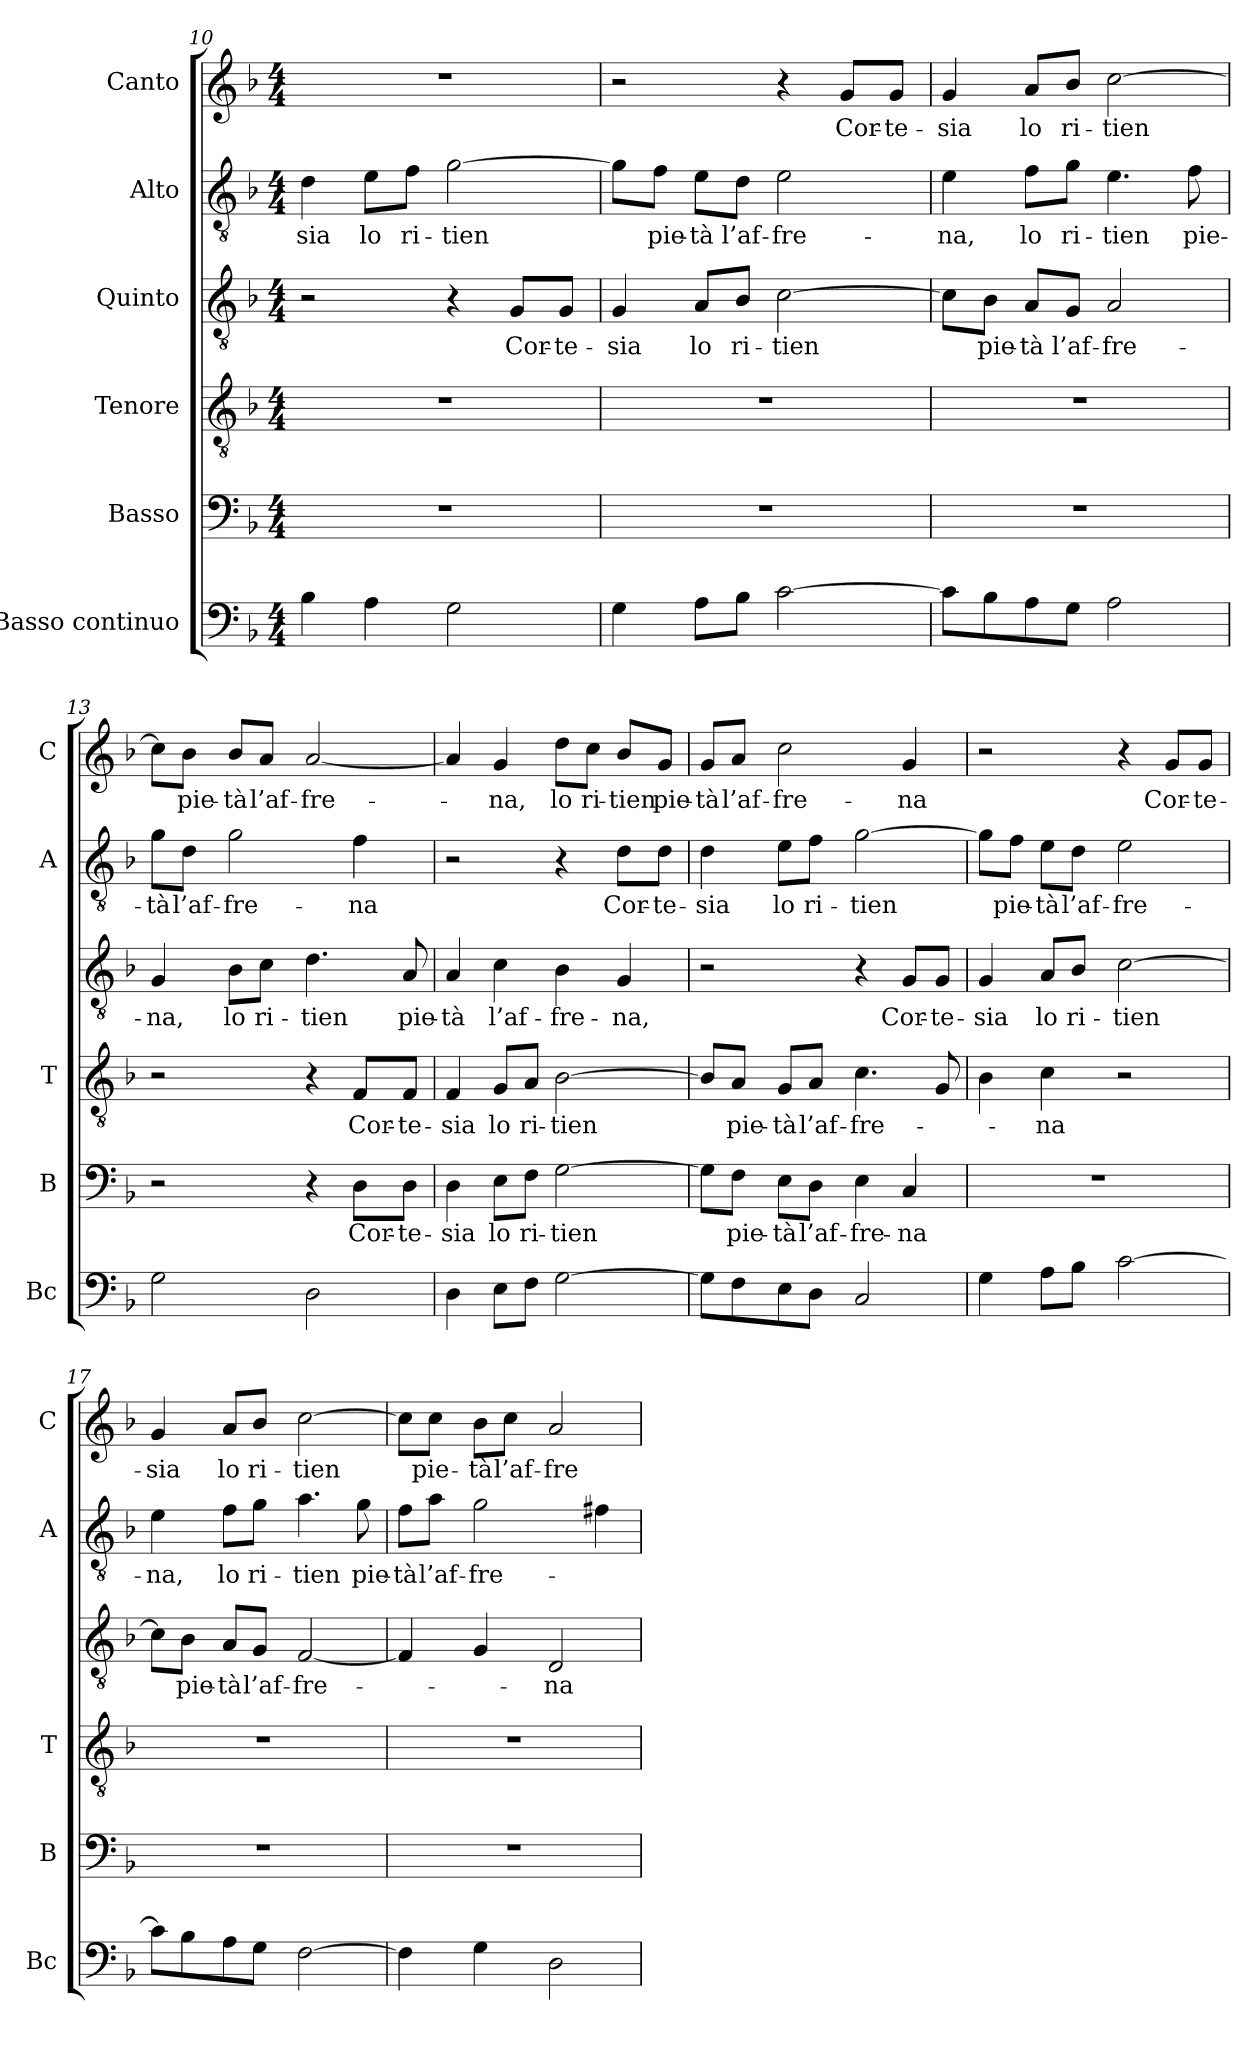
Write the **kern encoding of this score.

**kern	**kern	**text	**kern	**text	**kern	**text	**kern	**text	**kern	**text
*part6	*part5	*part5	*part4	*part4	*part3	*part3	*part2	*part2	*part1	*part1
*staff6	*staff5	*staff5	*staff4	*staff4	*staff3	*staff3	*staff2	*staff2	*staff1	*staff1
*I"Basso continuo	*I"Basso	*	*I"Tenore	*	*I"Quinto	*	*I"Alto	*	*I"Canto	*
*I'Bc	*I'B	*	*I'T	*	*	*	*I'A	*	*I'C	*
*clefF4	*clefF4	*	*clefGv2	*	*clefGv2	*	*clefGv2	*	*clefG2	*
*k[b-]	*k[b-]	*	*k[b-]	*	*k[b-]	*	*k[b-]	*	*k[b-]	*
*F:	*F:	*	*F:	*	*F:	*	*F:	*	*F:	*
*M4/4	*M4/4	*	*M4/4	*	*M4/4	*	*M4/4	*	*M4/4	*
=10	=10	=10	=10	=10	=10	=10	=10	=10	=10	=10
4B-	1r	.	1r	.	2r	.	4d	-sia	1r	.
4A	.	.	.	.	.	.	8e\L	lo	.	.
.	.	.	.	.	.	.	8f\J	ri-	.	.
2G	.	.	.	.	4r	.	[2g	-tien	.	.
.	.	.	.	.	8G/L	Cor-	.	.	.	.
.	.	.	.	.	8G/J	-te-	.	.	.	.
=11	=11	=11	=11	=11	=11	=11	=11	=11	=11	=11
4G	1r	.	1r	.	4G	-sia	8g\L]	.	2r	.
.	.	.	.	.	.	.	8f\J	pie-	.	.
8AL	.	.	.	.	8A/L	lo	8e\L	-tà	.	.
8B-J	.	.	.	.	8B-/J	ri-	8d\J	l’af-	.	.
[2c	.	.	.	.	[2c	-tien	2e	-fre-	4r	.
.	.	.	.	.	.	.	.	.	8g/L	Cor-
.	.	.	.	.	.	.	.	.	8g/J	-te-
=12	=12	=12	=12	=12	=12	=12	=12	=12	=12	=12
8cL]	1r	.	1r	.	8c\L]	.	4e	-na,	4g	-sia
8B-	.	.	.	.	8B-\J	pie-	.	.	.	.
8A	.	.	.	.	8A/L	-tà	8f\L	lo	8a/L	lo
8GJ	.	.	.	.	8G/J	l’af-	8g\J	ri-	8b-/J	ri-
2A	.	.	.	.	2A	-fre-	4.e	-tien	[2cc	-tien
.	.	.	.	.	.	.	8f	pie-	.	.
=13	=13	=13	=13	=13	=13	=13	=13	=13	=13	=13
2G	2r	.	2r	.	4G	-na,	8g\L	-tà	8cc\L]	.
.	.	.	.	.	.	.	8d\J	l’af-	8b-\J	pie-
.	.	.	.	.	8B-\L	lo	2g	-fre-	8b-/L	-tà
.	.	.	.	.	8c\J	ri-	.	.	8a/J	l’af-
2D	4r	.	4r	.	4.d	-tien	.	.	[2a	-fre-
.	8D\L	Cor-	8F/L	Cor-	.	.	4f	-na	.	.
.	8D\J	-te-	8F/J	-te-	8A	pie-	.	.	.	.
=14	=14	=14	=14	=14	=14	=14	=14	=14	=14	=14
4D	4D	-sia	4F	-sia	4A	-tà	2r	.	4a]	.
8EL	8E\L	lo	8G/L	lo	4c	l’af-	.	.	4g	-na,
8FJ	8F\J	ri-	8A/J	ri-	.	.	.	.	.	.
[2G	[2G	-tien	[2B-	-tien	4B-	-fre-	4r	.	8dd\L	lo
.	.	.	.	.	.	.	.	.	8cc\J	ri-
.	.	.	.	.	4G	-na,	8d\L	Cor-	8b-/L	-tien
.	.	.	.	.	.	.	8d\J	-te-	8g/J	pie-
=15	=15	=15	=15	=15	=15	=15	=15	=15	=15	=15
8GL]	8G\L]	.	8B-/L]	.	2r	.	4d	-sia	8g/L	-tà
8F	8F\J	pie-	8A/J	pie-	.	.	.	.	8a/J	l’af-
8E	8E\L	-tà	8G/L	-tà	.	.	8e\L	lo	2cc	-fre-
8DJ	8D\J	l’af-	8A/J	l’af-	.	.	8f\J	ri-	.	.
2C	4E	-fre-	4.c	-fre-	4r	.	[2g	-tien	.	.
.	4C	-na	.	.	8G/L	Cor-	.	.	4g	-na
.	.	.	8G	.	8G/J	-te-	.	.	.	.
=16	=16	=16	=16	=16	=16	=16	=16	=16	=16	=16
4G	1r	.	4B-	.	4G	-sia	8g\L]	.	2r	.
.	.	.	.	.	.	.	8f\J	pie-	.	.
8AL	.	.	4c	-na	8A/L	lo	8e\L	-tà	.	.
8B-J	.	.	.	.	8B-/J	ri-	8d\J	l’af-	.	.
[2c	.	.	2r	.	[2c	-tien	2e	-fre-	4r	.
.	.	.	.	.	.	.	.	.	8g/L	Cor-
.	.	.	.	.	.	.	.	.	8g/J	-te-
=17	=17	=17	=17	=17	=17	=17	=17	=17	=17	=17
8cL]	1r	.	1r	.	8c\L]	.	4e	-na,	4g	-sia
8B-	.	.	.	.	8B-\J	pie-	.	.	.	.
8A	.	.	.	.	8A/L	-tà	8f\L	lo	8a/L	lo
8GJ	.	.	.	.	8G/J	l’af-	8g\J	ri-	8b-/J	ri-
[2F	.	.	.	.	[2F	-fre-	4.a	-tien	[2cc	-tien
.	.	.	.	.	.	.	8g	pie-	.	.
=18	=18	=18	=18	=18	=18	=18	=18	=18	=18	=18
4F]	1r	.	1r	.	4F]	.	8f\L	-tà	8cc\L]	.
.	.	.	.	.	.	.	8a\J	l’af-	8cc\J	pie-
4G	.	.	.	.	4G	.	2g	-fre-	8b-\L	-tà
.	.	.	.	.	.	.	.	.	8cc\J	l’af-
2D	.	.	.	.	2D	-na	.	.	2a	-fre-
.	.	.	.	.	.	.	4f#X	.	.	.
=	=	=	=	=	=	=	=	=	=	=
*-	*-	*-	*-	*-	*-	*-	*-	*-	*-	*-
